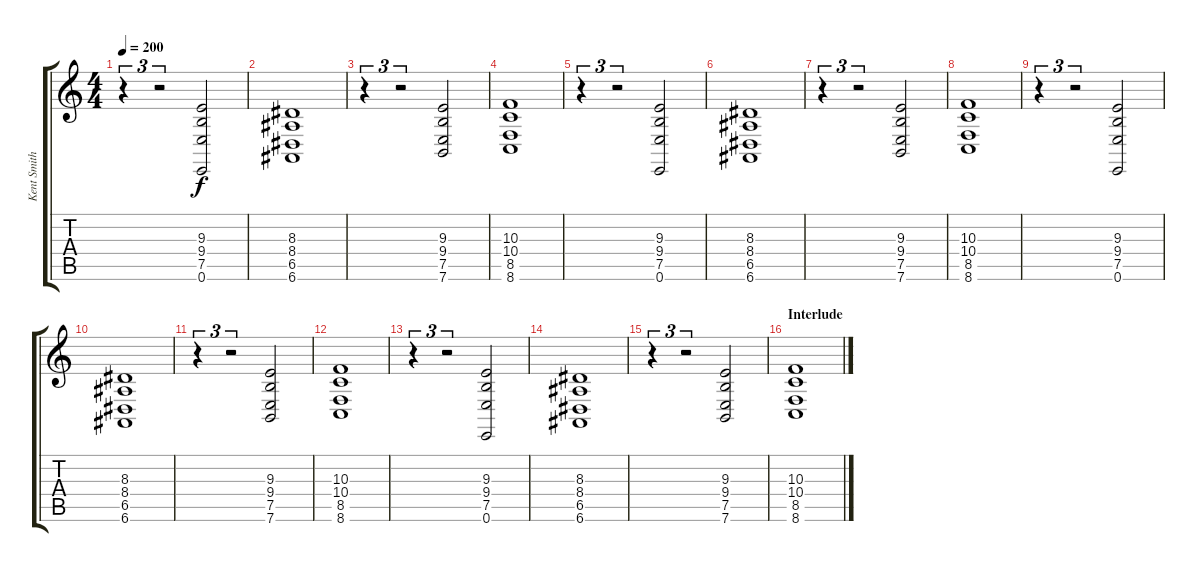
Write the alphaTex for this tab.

\track ("Kent Smith" "Kent Smith") {instrument choiraahs}
\staff {score tabs}
\tuning (E4 B3 G3 D3 A2 E2) {hide}
\ts (4 4)
\tempo 200
\clef g2
\ks c
r.4{tu (3 2) dy f} r.2{tu (3 2)} (9.3 9.4 7.5 0.6).2 |
(8.3 8.4 6.5 6.6).1 |
r.4{tu (3 2)} r.2{tu (3 2)} (9.3 9.4 7.5 7.6).2 |
(10.3 10.4 8.5 8.6).1 |
r.4{tu (3 2)} r.2{tu (3 2)} (9.3 9.4 7.5 0.6).2 |
(8.3 8.4 6.5 6.6).1 |
r.4{tu (3 2)} r.2{tu (3 2)} (9.3 9.4 7.5 7.6).2 |
(10.3 10.4 8.5 8.6).1 |
r.4{tu (3 2)} r.2{tu (3 2)} (9.3 9.4 7.5 0.6).2 |
(8.3 8.4 6.5 6.6).1 |
r.4{tu (3 2)} r.2{tu (3 2)} (9.3 9.4 7.5 7.6).2 |
(10.3 10.4 8.5 8.6).1 |
r.4{tu (3 2)} r.2{tu (3 2)} (9.3 9.4 7.5 0.6).2 |
(8.3 8.4 6.5 6.6).1 |
r.4{tu (3 2)} r.2{tu (3 2)} (9.3 9.4 7.5 7.6).2 |
\section ("" "Interlude")
(10.3 10.4 8.5 8.6).1
